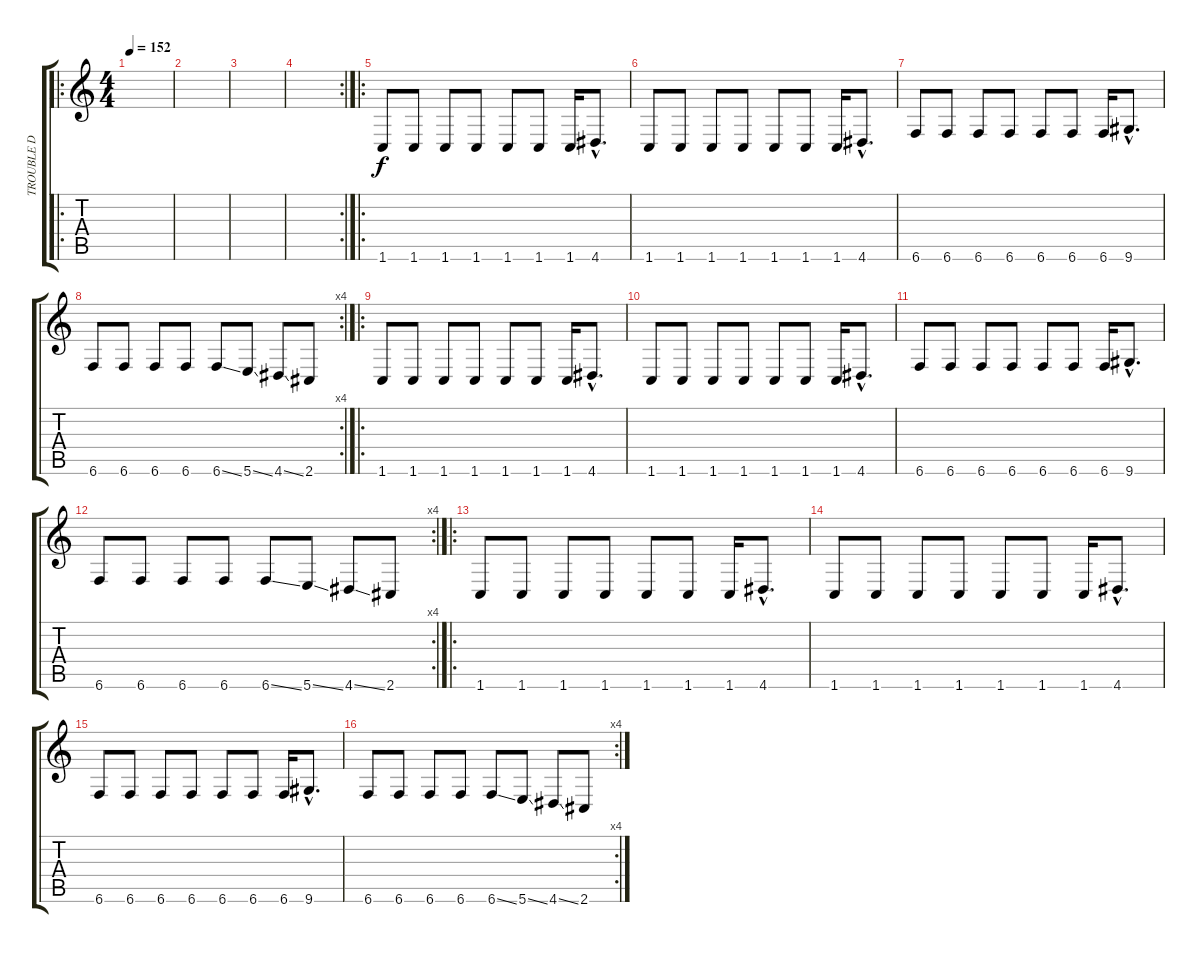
\track ("TROUBLE D" "TROUBLE D") {instrument electricbassfinger}
\staff {score tabs}
\tuning (Db4 Ab3 E3 B2 Gb2 B1) {hide}
\ro
\ts (4 4)
\tempo 152
\clef g2
\ks c
|
|
|
\rc 2
|
\ro
1.6.8 1.6.8 1.6.8 1.6.8 1.6.8 1.6.8 1.6.16 4.6{hac}.8{d} |
1.6.8 1.6.8 1.6.8 1.6.8 1.6.8 1.6.8 1.6.16 4.6{hac}.8{d} |
6.6.8 6.6.8 6.6.8 6.6.8 6.6.8 6.6.8 6.6.16 9.6{hac}.8{d} |
\rc 4
6.6.8 6.6.8 6.6.8 6.6.8 6.6{ss}.8 5.6{ss}.8 4.6{ss}.8 2.6.8 |
\ro
1.6.8 1.6.8 1.6.8 1.6.8 1.6.8 1.6.8 1.6.16 4.6{hac}.8{d} |
1.6.8 1.6.8 1.6.8 1.6.8 1.6.8 1.6.8 1.6.16 4.6{hac}.8{d} |
6.6.8 6.6.8 6.6.8 6.6.8 6.6.8 6.6.8 6.6.16 9.6{hac}.8{d} |
\rc 4
6.6.8 6.6.8 6.6.8 6.6.8 6.6{ss}.8 5.6{ss}.8 4.6{ss}.8 2.6.8 |
\ro
1.6.8 1.6.8 1.6.8 1.6.8 1.6.8 1.6.8 1.6.16 4.6{hac}.8{d} |
1.6.8 1.6.8 1.6.8 1.6.8 1.6.8 1.6.8 1.6.16 4.6{hac}.8{d} |
6.6.8 6.6.8 6.6.8 6.6.8 6.6.8 6.6.8 6.6.16 9.6{hac}.8{d} |
\rc 4
6.6.8 6.6.8 6.6.8 6.6.8 6.6{ss}.8 5.6{ss}.8 4.6{ss}.8 2.6.8
